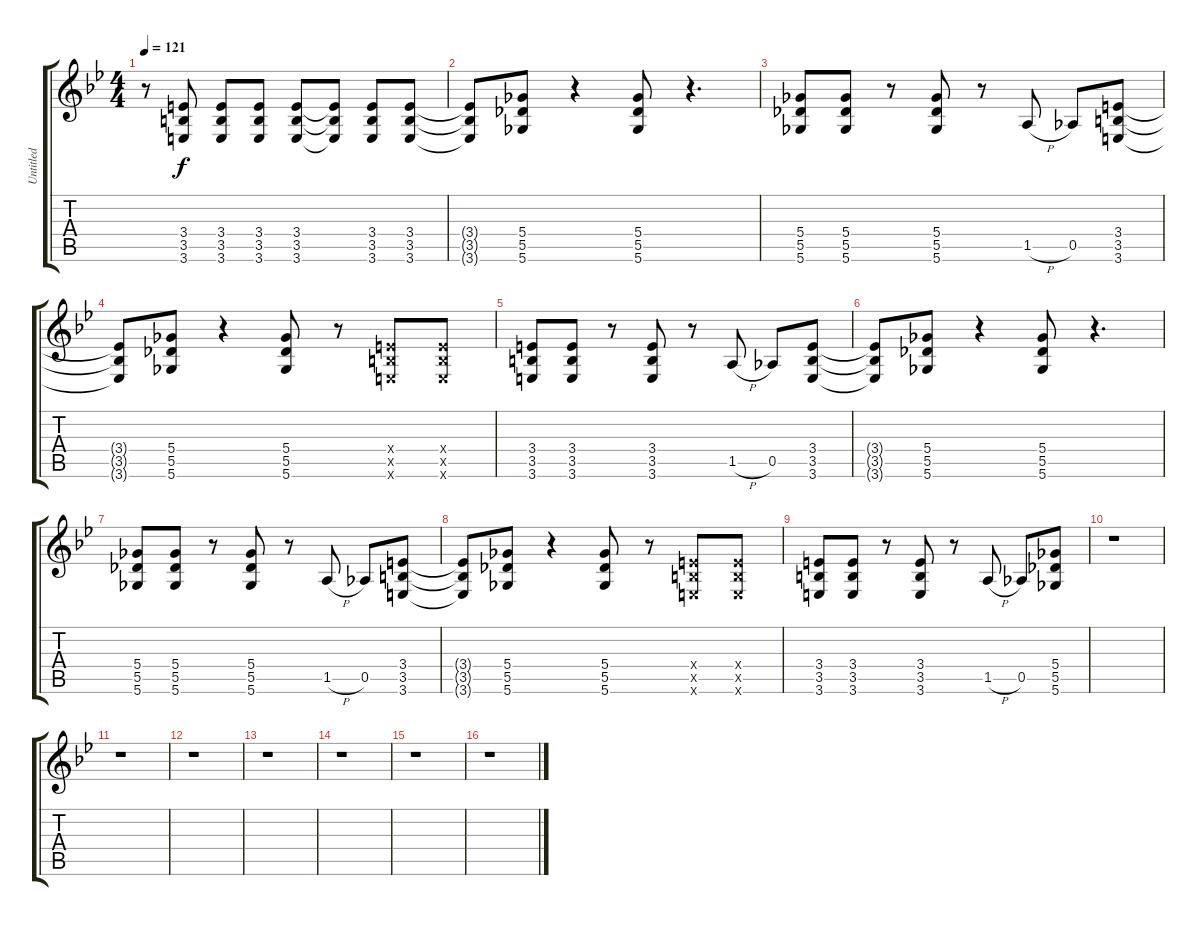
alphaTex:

\track ("Untitled" "Untitled") {instrument distortionguitar}
\staff {score tabs}
\tuning (Eb4 Bb3 Gb3 Db3 Ab2 Db2) {hide}
\ts (4 4)
\tempo 121
\clef g2
\ks bb
r.8{dy f} (3.4 3.5 3.6).8 (3.4 3.5 3.6).8 (3.4 3.5 3.6).8 (3.4 3.5 3.6).8 (3.4{t} 3.5{t} 3.6{t}).8 (3.4 3.5 3.6).8 (3.4 3.5 3.6).8 |
(3.4{t} 3.5{t} 3.6{t}).8 (5.4 5.5 5.6).8 r.4 (5.4 5.5 5.6).8 r.4{d} |
(5.4 5.5 5.6).8 (5.4 5.5 5.6).8 r.8 (5.4 5.5 5.6).8 r.8 1.5{h}.8 0.5.8 (3.4 3.5 3.6).8 |
(3.4{t} 3.5{t} 3.6{t}).8 (5.4 5.5 5.6).8 r.4 (5.4 5.5 5.6).8 r.8 (3.4{x} 3.5{x} 3.6{x}).8 (3.4{x} 3.5{x} 3.6{x}).8 |
(3.4 3.5 3.6).8 (3.4 3.5 3.6).8 r.8 (3.4 3.5 3.6).8 r.8 1.5{h}.8 0.5.8 (3.4 3.5 3.6).8 |
(3.4{t} 3.5{t} 3.6{t}).8 (5.4 5.5 5.6).8 r.4 (5.4 5.5 5.6).8 r.4{d} |
(5.4 5.5 5.6).8 (5.4 5.5 5.6).8 r.8 (5.4 5.5 5.6).8 r.8 1.5{h}.8 0.5.8 (3.4 3.5 3.6).8 |
(3.4{t} 3.5{t} 3.6{t}).8 (5.4 5.5 5.6).8 r.4 (5.4 5.5 5.6).8 r.8 (3.4{x} 3.5{x} 3.6{x}).8 (3.4{x} 3.5{x} 3.6{x}).8 |
(3.4 3.5 3.6).8 (3.4 3.5 3.6).8 r.8 (3.4 3.5 3.6).8 r.8 1.5{h}.8 0.5.8 (5.4 5.5 5.6).8 |
r.1 |
r.1 |
r.1 |
r.1 |
r.1 |
r.1 |
r.1
